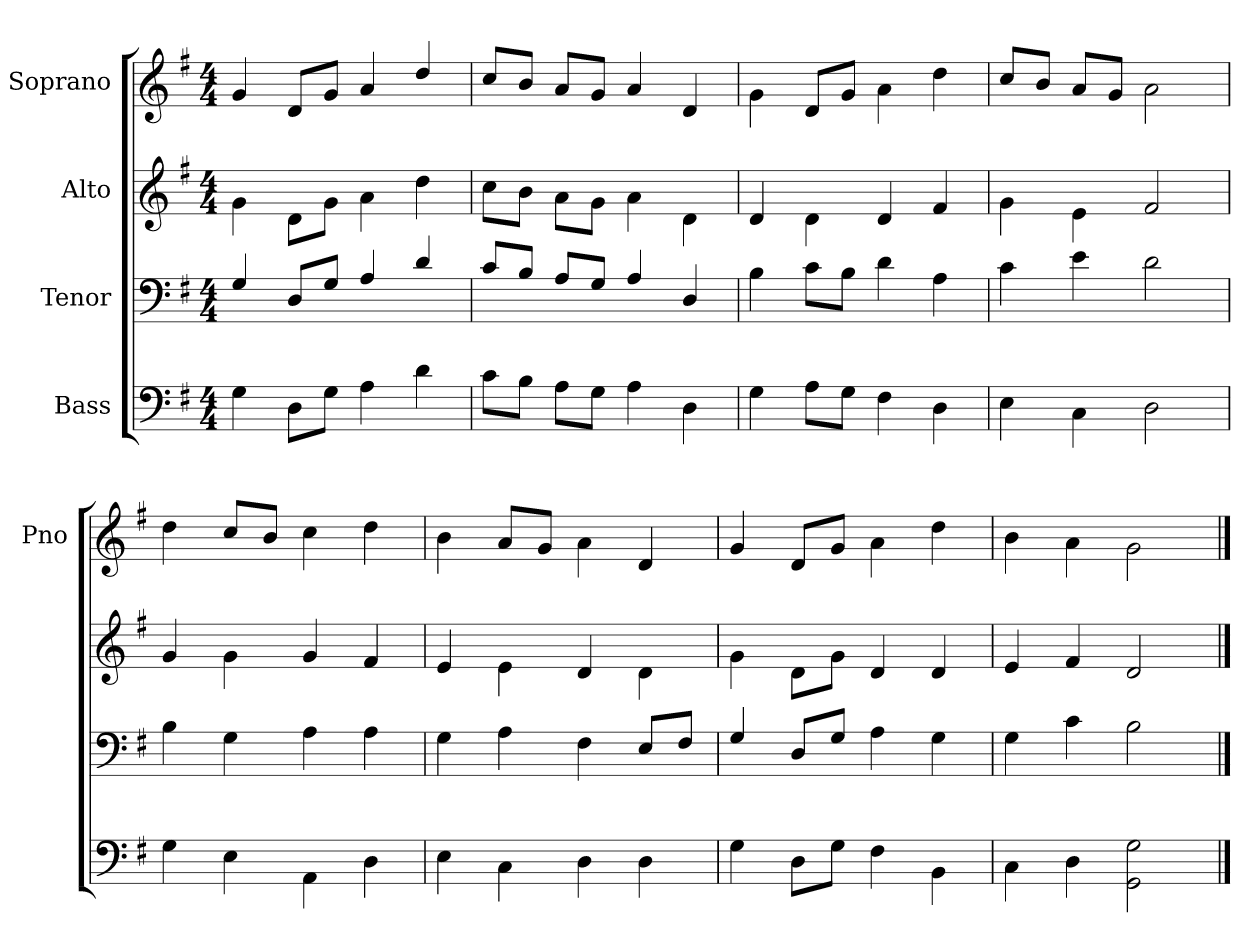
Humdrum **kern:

**kern	**kern	**kern	**kern
*part4	*part3	*part2	*part1
*staff4	*staff3	*staff2	*staff1
*I"Bass	*I"Tenor	*I"Alto	*I"Soprano
*	*	*	*I'Pno
*clefF4	*clefF4	*clefG2	*clefG2
*k[f#]	*k[f#]	*k[f#]	*k[f#]
*G:	*G:	*G:	*G:
*M4/4	*M4/4	*M4/4	*M4/4
=	=	=	=
4G\	4G/	4g\	4g/
8D\L	8D/L	8d\L	8d/L
8G\J	8G/J	8g\J	8g/J
4A\	4A/	4a\	4a/
4d\	4d/	4dd\	4dd/
=	=	=	=
8c\L	8c/L	8cc\L	8cc/L
8B\J	8B/J	8b\J	8b/J
8A\L	8A/L	8a\L	8a/L
8G\J	8G/J	8g\J	8g/J
4A\	4A/	4a\	4a/
4D\	4D/	4d\	4d/
=	=	=	=
4G\	4B\	4d/	4g\
8A\L	8c\L	4d\	8d/L
8G\J	8B\J	.	8g/J
4F#\	4d\	4d/	4a\
4D\	4A\	4f#/	4dd\
=	=	=	=
4E\	4c\	4g\	8cc/L
.	.	.	8b/J
4C\	4e\	4e\	8a/L
.	.	.	8g/J
2D\	2d\	2f#/	2a\
=	=	=	=
4G\	4B\	4g/	4dd\
4E\	4G\	4g\	8cc/L
.	.	.	8b/J
4AA\	4A\	4g/	4cc\
4D\	4A\	4f#/	4dd\
=	=	=	=
4E\	4G\	4e/	4b\
4C\	4A\	4e\	8a/L
.	.	.	8g/J
4D\	4F#\	4d/	4a\
4D\	8E/L	4d\	4d/
.	8F#/J	.	.
=	=	=	=
4G\	4G/	4g\	4g/
8D\L	8D/L	8d\L	8d/L
8G\J	8G/J	8g\J	8g/J
4F#\	4A\	4d/	4a\
4BB\	4G\	4d/	4dd\
=	=	=	=
4C\	4G\	4e/	4b\
4D\	4c\	4f#/	4a\
2GG!\ 2G\	2B\	2d/	2g\
==	==	==	==
*-	*-	*-	*-
